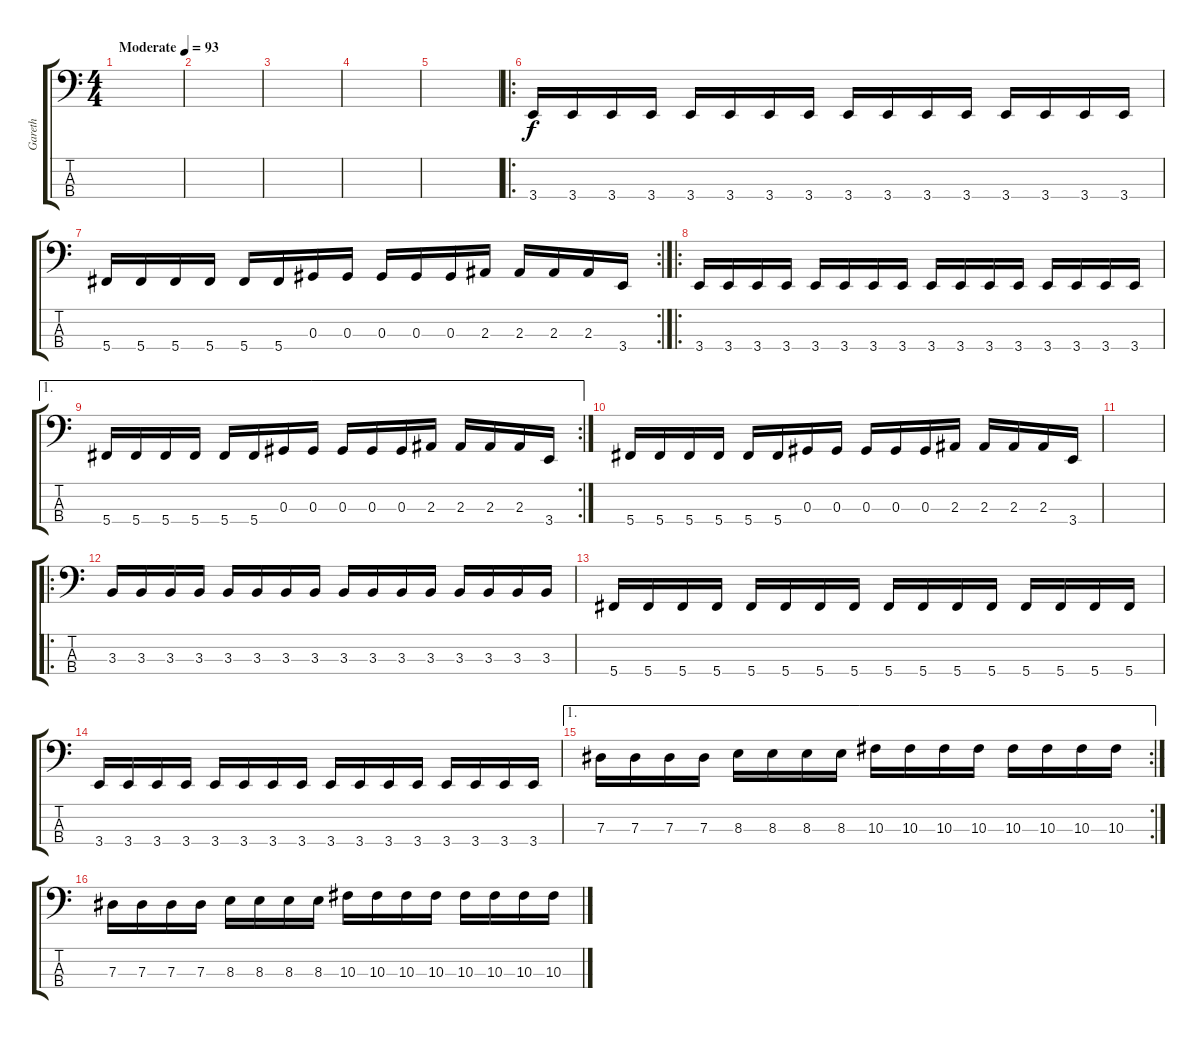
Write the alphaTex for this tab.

\track ("Gareth" "Gareth") {instrument electricbasspick}
\staff {score tabs}
\tuning (Gb2 Db2 Ab1 Db1) {hide}
\ts (4 4)
\tempo (93 "Moderate")
\clef f4
\ks c
|
|
|
|
|
\ro
3.4.16 3.4.16 3.4.16 3.4.16 3.4.16 3.4.16 3.4.16 3.4.16 3.4.16 3.4.16 3.4.16 3.4.16 3.4.16 3.4.16 3.4.16 3.4.16 |
\rc 2
5.4.16 5.4.16 5.4.16 5.4.16 5.4.16 5.4.16 0.3.16 0.3.16 0.3.16 0.3.16 0.3.16 2.3.16 2.3.16 2.3.16 2.3.16 3.4.16 |
\ro
3.4.16 3.4.16 3.4.16 3.4.16 3.4.16 3.4.16 3.4.16 3.4.16 3.4.16 3.4.16 3.4.16 3.4.16 3.4.16 3.4.16 3.4.16 3.4.16 |
\ae 1
\rc 2
5.4.16 5.4.16 5.4.16 5.4.16 5.4.16 5.4.16 0.3.16 0.3.16 0.3.16 0.3.16 0.3.16 2.3.16 2.3.16 2.3.16 2.3.16 3.4.16 |
5.4.16 5.4.16 5.4.16 5.4.16 5.4.16 5.4.16 0.3.16 0.3.16 0.3.16 0.3.16 0.3.16 2.3.16 2.3.16 2.3.16 2.3.16 3.4.16 |
|
\ro
3.3.16 3.3.16 3.3.16 3.3.16 3.3.16 3.3.16 3.3.16 3.3.16 3.3.16 3.3.16 3.3.16 3.3.16 3.3.16 3.3.16 3.3.16 3.3.16 |
5.4.16 5.4.16 5.4.16 5.4.16 5.4.16 5.4.16 5.4.16 5.4.16 5.4.16 5.4.16 5.4.16 5.4.16 5.4.16 5.4.16 5.4.16 5.4.16 |
3.4.16 3.4.16 3.4.16 3.4.16 3.4.16 3.4.16 3.4.16 3.4.16 3.4.16 3.4.16 3.4.16 3.4.16 3.4.16 3.4.16 3.4.16 3.4.16 |
\ae 1
\rc 2
7.3.16 7.3.16 7.3.16 7.3.16 8.3.16 8.3.16 8.3.16 8.3.16 10.3.16 10.3.16 10.3.16 10.3.16 10.3.16 10.3.16 10.3.16 10.3.16 |
7.3.16 7.3.16 7.3.16 7.3.16 8.3.16 8.3.16 8.3.16 8.3.16 10.3.16 10.3.16 10.3.16 10.3.16 10.3.16 10.3.16 10.3.16 10.3.16
